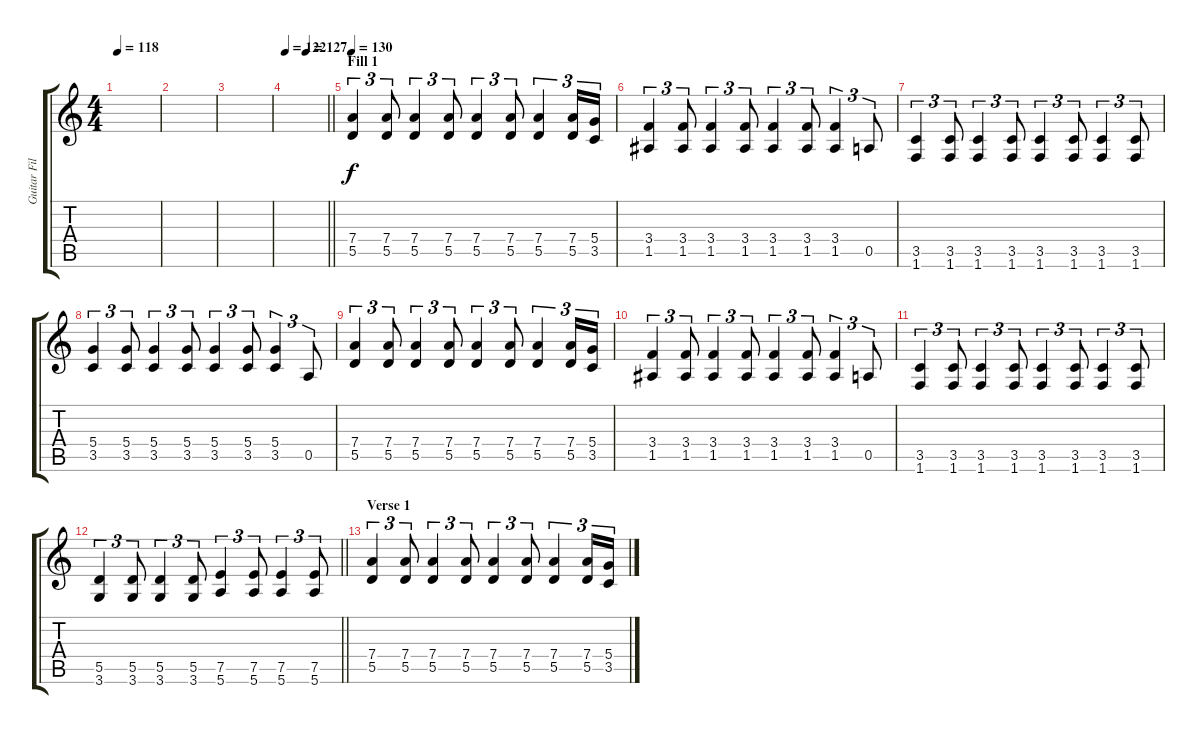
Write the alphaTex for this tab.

\track ("Guitar Fill" "Guitar Fil") {instrument distortionguitar}
\staff {score tabs}
\tuning (E4 B3 G3 D3 A2 E2) {hide}
\ts (4 4)
\tempo 118
\clef g2
\ks c
|
|
|
\tempo 122
\tempo (127 0.5)
\barLineRight lightlight
|
\section ("" "Fill 1")
\tempo 130
(7.4 5.5).4{tu (3 2)} (7.4 5.5).8{tu (3 2)} (7.4 5.5).4{tu (3 2)} (7.4 5.5).8{tu (3 2)} (7.4 5.5).4{tu (3 2)} (7.4 5.5).8{tu (3 2)} (7.4 5.5).4{tu (3 2)} (7.4 5.5).16{tu (3 2)} (5.4 3.5).16{tu (3 2)} |
(3.4 1.5).4{tu (3 2)} (3.4 1.5).8{tu (3 2)} (3.4 1.5).4{tu (3 2)} (3.4 1.5).8{tu (3 2)} (3.4 1.5).4{tu (3 2)} (3.4 1.5).8{tu (3 2)} (3.4 1.5).4{tu (3 2)} 0.5.8{tu (3 2)} |
(3.5 1.6).4{tu (3 2)} (3.5 1.6).8{tu (3 2)} (3.5 1.6).4{tu (3 2)} (3.5 1.6).8{tu (3 2)} (3.5 1.6).4{tu (3 2)} (3.5 1.6).8{tu (3 2)} (3.5 1.6).4{tu (3 2)} (3.5 1.6).8{tu (3 2)} |
(5.4 3.5).4{tu (3 2)} (5.4 3.5).8{tu (3 2)} (5.4 3.5).4{tu (3 2)} (5.4 3.5).8{tu (3 2)} (5.4 3.5).4{tu (3 2)} (5.4 3.5).8{tu (3 2)} (5.4 3.5).4{tu (3 2)} 0.5.8{tu (3 2)} |
(7.4 5.5).4{tu (3 2)} (7.4 5.5).8{tu (3 2)} (7.4 5.5).4{tu (3 2)} (7.4 5.5).8{tu (3 2)} (7.4 5.5).4{tu (3 2)} (7.4 5.5).8{tu (3 2)} (7.4 5.5).4{tu (3 2)} (7.4 5.5).16{tu (3 2)} (5.4 3.5).16{tu (3 2)} |
(3.4 1.5).4{tu (3 2)} (3.4 1.5).8{tu (3 2)} (3.4 1.5).4{tu (3 2)} (3.4 1.5).8{tu (3 2)} (3.4 1.5).4{tu (3 2)} (3.4 1.5).8{tu (3 2)} (3.4 1.5).4{tu (3 2)} 0.5.8{tu (3 2)} |
(3.5 1.6).4{tu (3 2)} (3.5 1.6).8{tu (3 2)} (3.5 1.6).4{tu (3 2)} (3.5 1.6).8{tu (3 2)} (3.5 1.6).4{tu (3 2)} (3.5 1.6).8{tu (3 2)} (3.5 1.6).4{tu (3 2)} (3.5 1.6).8{tu (3 2)} |
\barLineRight lightlight
(5.5 3.6).4{tu (3 2)} (5.5 3.6).8{tu (3 2)} (5.5 3.6).4{tu (3 2)} (5.5 3.6).8{tu (3 2)} (7.5 5.6).4{tu (3 2)} (7.5 5.6).8{tu (3 2)} (7.5 5.6).4{tu (3 2)} (7.5 5.6).8{tu (3 2)} |
\section ("" "Verse 1")
(7.4 5.5).4{tu (3 2)} (7.4 5.5).8{tu (3 2)} (7.4 5.5).4{tu (3 2)} (7.4 5.5).8{tu (3 2)} (7.4 5.5).4{tu (3 2)} (7.4 5.5).8{tu (3 2)} (7.4 5.5).4{tu (3 2)} (7.4 5.5).16{tu (3 2)} (5.4 3.5).16{tu (3 2)}
